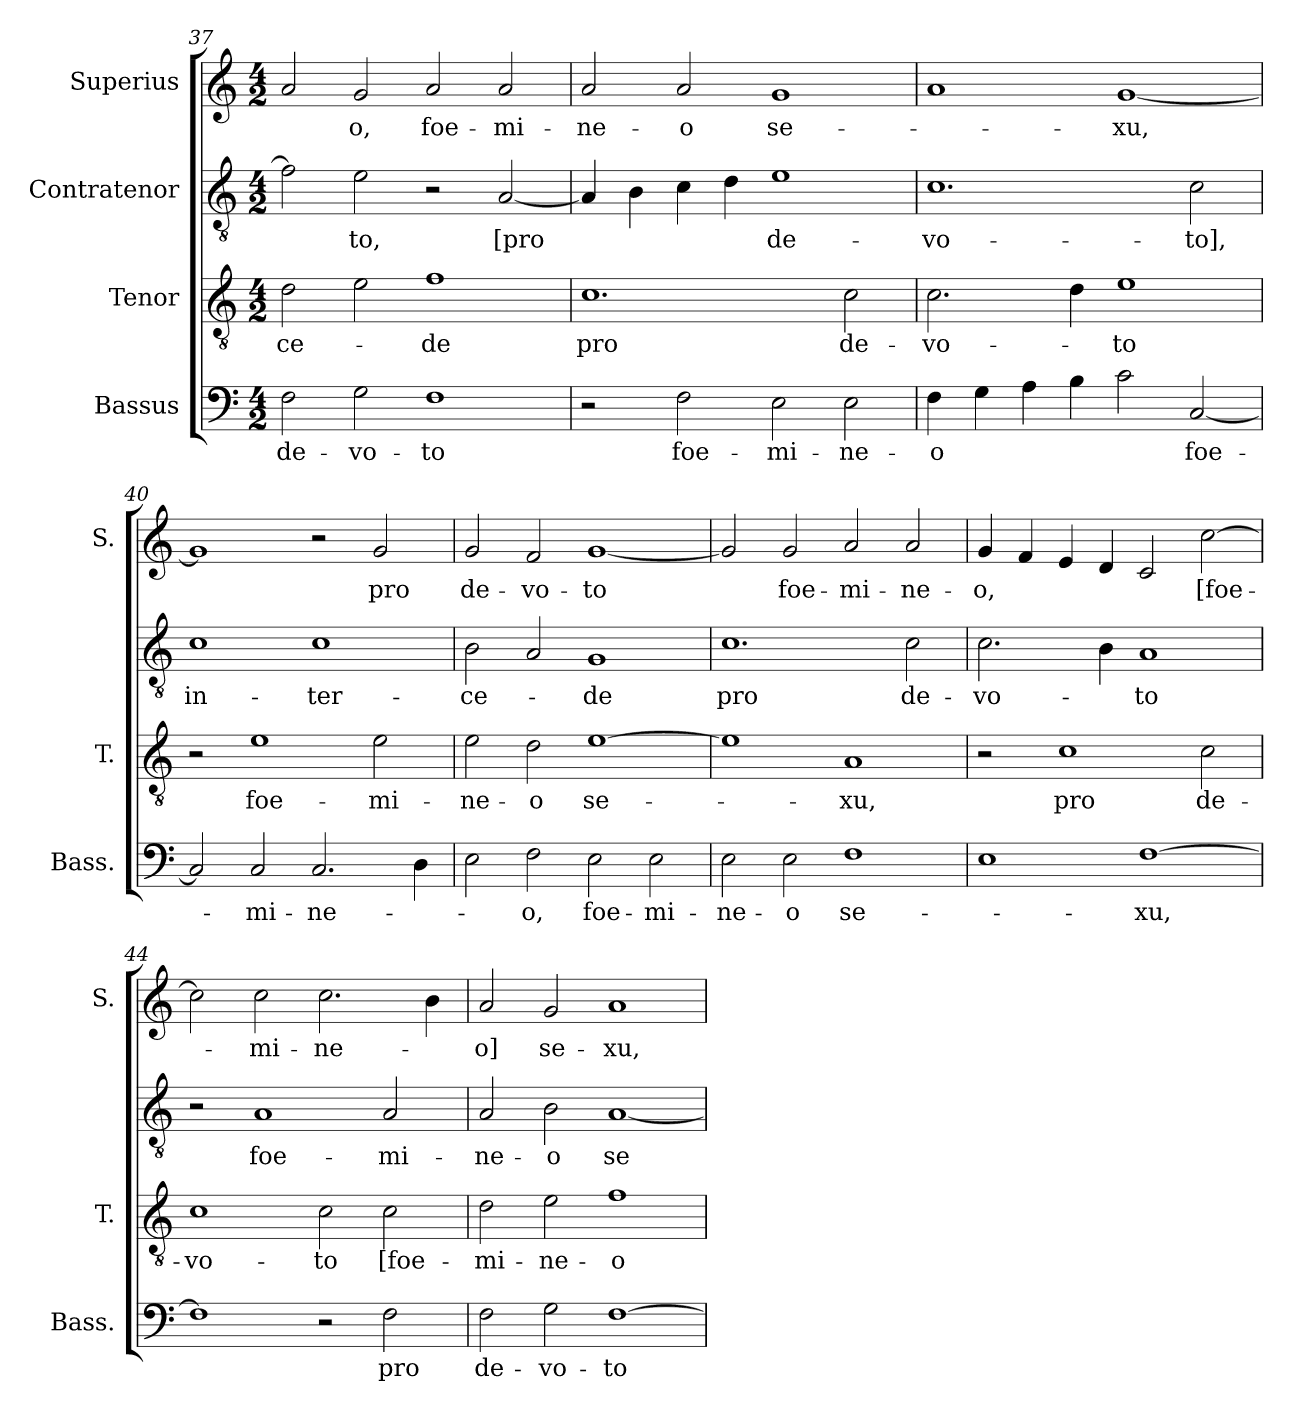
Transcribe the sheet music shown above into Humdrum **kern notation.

**kern	**text	**kern	**text	**kern	**text	**kern	**text
*part4	*part4	*part3	*part3	*part2	*part2	*part1	*part1
*staff4	*staff4	*staff3	*staff3	*staff2	*staff2	*staff1	*staff1
*I"Bassus	*	*I"Tenor	*	*I"Contratenor	*	*I"Superius	*
*I'Bass.	*	*I'T.	*	*	*	*I'S.	*
!!LO:PB:g=z
*clefF4	*	*clefGv2	*	*clefGv2	*	*clefG2	*
*k[]	*	*k[]	*	*k[]	*	*k[]	*
*C:	*	*C:	*	*C:	*	*C:	*
*M4/2	*	*M4/2	*	*M4/2	*	*M4/2	*
=37	=37	=37	=37	=37	=37	=37	=37
2F\	de-	2d\	-ce-	2f\]	.	2a/	.
2G\	-vo-	2e\	.	2e\	-to,	2g/	-o,
1F\	-to	1f\	-de	2r	.	2a/	foe-
.	.	.	.	[2A/	[pro	2a/	-mi-
=38	=38	=38	=38	=38	=38	=38	=38
2r	.	1.c\	pro	4A/]	.	2a/	-ne-
.	.	.	.	4B\	.	.	.
2F\	foe-	.	.	4c\	.	2a/	-o
.	.	.	.	4d\	.	.	.
2E\	-mi-	.	.	1e\	de-	1g/	se-
2E\	-ne-	2c\	de-	.	.	.	.
=39	=39	=39	=39	=39	=39	=39	=39
4F\	-o	2.c\	-vo-	1.c\	-vo-	1a/	.
4G\	.	.	.	.	.	.	.
4A\	.	.	.	.	.	.	.
4B\	.	4d\	.	.	.	.	.
2c\	.	1e\	-to	.	.	[1g/	-xu,
[2C/	foe-	.	.	2c\	-to],	.	.
!!LO:LB:g=z
=40	=40	=40	=40	=40	=40	=40	=40
2C/]	.	2r	.	1c\	in-	1g/]	.
2C/	-mi-	1e\	foe-	.	.	.	.
2.C/	-ne-	.	.	1c\	-ter-	2r	.
.	.	2e\	-mi-	.	.	2g/	pro
4D\	.	.	.	.	.	.	.
=41	=41	=41	=41	=41	=41	=41	=41
2E\	.	2e\	-ne-	2B\	-ce-	2g/	de-
2F\	-o,	2d\	-o	2A/	.	2f/	-vo-
2E\	foe-	[1e\	se-	1G/	-de	[1g/	-to
2E\	-mi-	.	.	.	.	.	.
=42	=42	=42	=42	=42	=42	=42	=42
2E\	-ne-	1e\]	.	1.c\	pro	2g/]	.
2E\	-o	.	.	.	.	2g/	foe-
1F\	se-	1A/	-xu,	.	.	2a/	-mi-
.	.	.	.	2c\	de-	2a/	-ne-
!!LO:PB:g=z
=43	=43	=43	=43	=43	=43	=43	=43
1E\	.	2r	.	2.c\	-vo-	4g/	-o,
.	.	.	.	.	.	4f/	.
.	.	1c\	pro	.	.	4e/	.
.	.	.	.	4B\	.	4d/	.
[1F\	-xu,	.	.	1A/	-to	2c/	.
.	.	2c\	de-	.	.	[2cc\	[foe-
=44	=44	=44	=44	=44	=44	=44	=44
1F\]	.	1c\	-vo-	2r	.	2cc\]	.
.	.	.	.	1A/	foe-	2cc\	-mi-
2r	.	2c\	-to	.	.	2.cc\	-ne-
2F\	pro	2c\	[foe-	2A/	-mi-	.	.
.	.	.	.	.	.	4b\	.
=45	=45	=45	=45	=45	=45	=45	=45
2F\	de-	2d\	-mi-	2A/	-ne-	2a/	-o]
2G\	-vo-	2e\	-ne-	2B\	-o	2g/	se-
[1F\	-to	1f\	-o	[1A/	se-	1a/	-xu,
=	=	=	=	=	=	=	=
*-	*-	*-	*-	*-	*-	*-	*-
